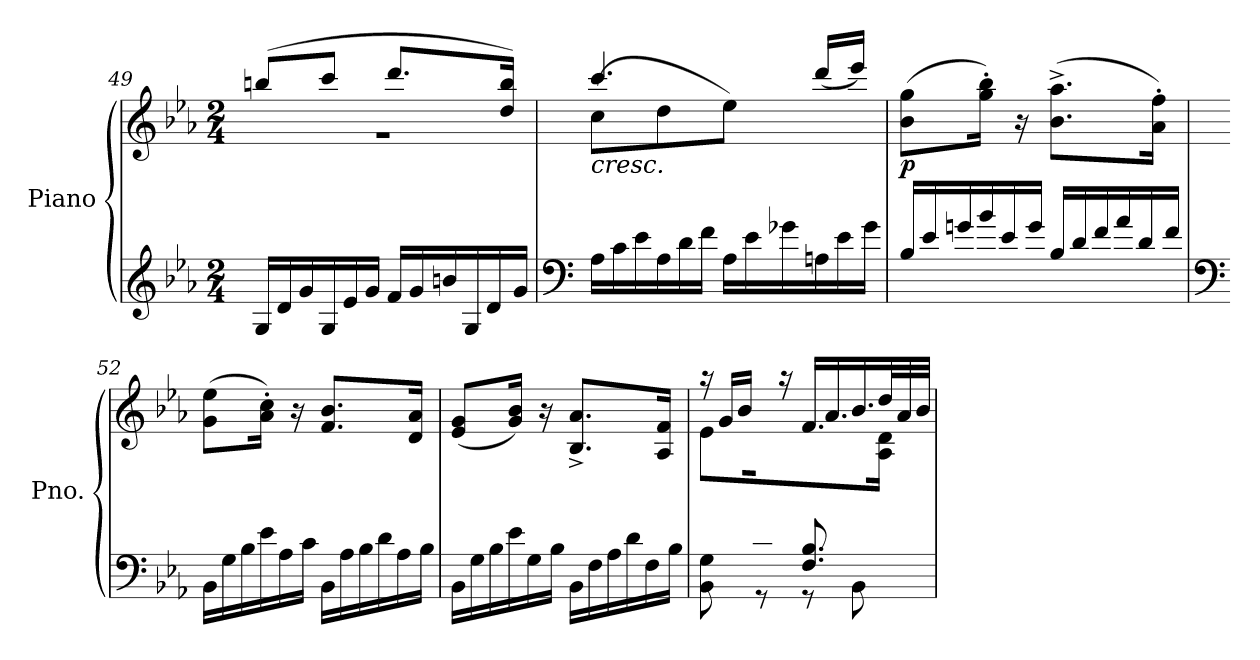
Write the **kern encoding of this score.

**kern	**kern	**dynam
*part1	*part1	*part1
*staff2	*staff1	*staff1/2
*I"Piano	*	*
*I'Pno.	*	*
!!LO:LB:g=z
*clefG2	*clefG2	*
*k[b-e-a-]	*k[b-e-a-]	*
*M2/4	*M2/4	*
*Xtuplet	*	*
=49	=49	=49
*	*^	*
24G/LL	(>8bbn/L	2r	.
24d/	.	.	.
24g/	.	.	.
24G/	8ccc/J	.	.
24e-/	.	.	.
24g/JJ	.	.	.
24f/LL	8.ddd/L	.	.
24g/	.	.	.
24bn/	.	.	.
24G/	.	.	.
24d/	.	.	.
.	16dd/ 16bb/Jk)	.	.
24g/JJ	.	.	.
=50	=50	=50	=50
*clefF4	*	*	*
!	!LO:TX:b:i:t=cresc.	!	!
24A-\LL	(<8cc\L	4.ccc/	.
24c\	.	.	.
24e-\	.	.	.
24A-\	8dd\	.	.
24d\	.	.	.
24f\JJ	.	.	.
24A-\LL	8ee-\J)	.	.
24e-\	.	.	.
24g-X\	.	.	.
24An\	(>16ddd/LL	8ryy	.
24e-\	.	.	.
.	16eee-/JJ)	.	.
24g-\JJ	.	.	.
*	*v	*v	*
=51	=51	=51
!	!	!LO:DY:b
24B-/LL	(>8b-\ 8gg\L	p
24e-/	.	.
24gn/	.	.
24b-/	16gg\' 16bb-\'Jk)	.
24e-/	.	.
.	16r	.
24g/JJ	.	.
24B-/LL	(>8.b-\^ 8.aa-\^L	.
24d/	.	.
24f/	.	.
24a-/	.	.
24d/	.	.
.	16a-\' 16ff\'Jk)	.
24f/JJ	.	.
!!LO:PB:g=z
=52	=52	=52
*clefF4	*	*
24BB-\LL	(>8g\ 8ee-\L	.
24G\	.	.
24B-\	.	.
24e-\	16a-\' 16cc\'Jk)	.
24A-\	.	.
.	16r	.
24c\JJ	.	.
24BB-\LL	8.f/ 8.b-/L	.
24A-\	.	.
24B-\	.	.
24d\	.	.
24A-\	.	.
.	16d/ 16a-/Jk	.
24B-\JJ	.	.
=53	=53	=53
24BB-\LL	(<8e-/ 8g/L	.
24G\	.	.
24B-\	.	.
24e-\	16g/ 16b-/Jk)	.
24G\	.	.
.	16r	.
24B-\JJ	.	.
24BB-\LL	8.B-/^ 8.a-/^L	.
24F\	.	.
24A-\	.	.
24d\	.	.
24F\	.	.
.	16A-/ 16f/Jk	.
24B-\JJ	.	.
=54	=54	=54
*^	*^	*
*	*	*	*Xtuplet	*
8ryy	8BB-\ 8G\	8e-\L	24raa	.
.	.	.	24g/LL	.
.	.	.	24b-/JJ	.
16A-/^ 16c/^Jk	8rGG	16ryy	8ryy	.
16ryy	.	16raa	.	.
8.F/ 8.B-/L	8rGG	8.ryy	24.f/LL	.
.	.	.	24.a-/	.
.	8BB-\	.	24.b-/	.
16ryy	.	16A-\ 16d\Jk	48dd/L	.
.	.	.	48a-/	.
.	.	.	48b-/JJJ	.
*v	*v	*	*	*
*	*v	*v	*
=	=	=
*-	*-	*-
